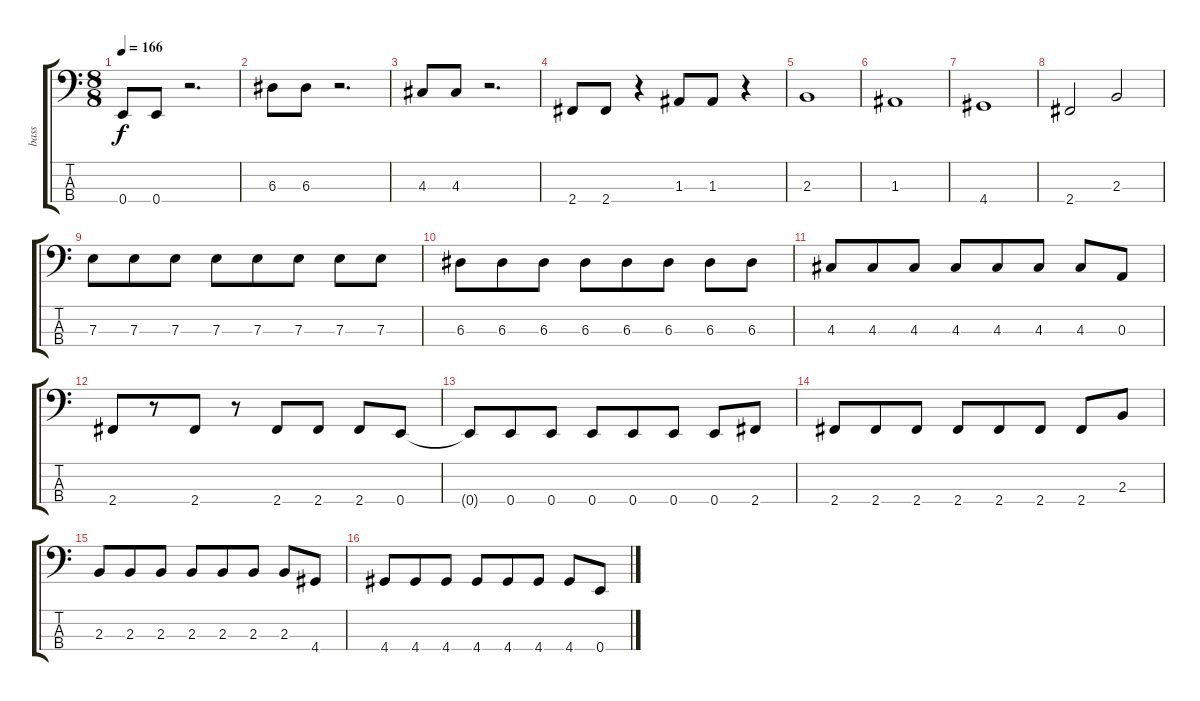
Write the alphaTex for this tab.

\track ("bass" "bass") {instrument electricbasspick}
\staff {score tabs}
\tuning (G2 D2 A1 E1) {hide}
\ts (8 8)
\tempo 166
\clef f4
\ks c
0.4.8{dy f} 0.4.8 r.2{d} |
6.3.8 6.3.8 r.2{d} |
4.3.8 4.3.8 r.2{d} |
2.4.8 2.4.8 r.4 1.3.8 1.3.8 r.4 |
2.3.1{volume 4} |
1.3.1 |
4.4.1 |
2.4.2 2.3.2 |
7.3.8{volume 13} 7.3.8 7.3.8 7.3.8 7.3.8 7.3.8 7.3.8 7.3.8 |
6.3.8 6.3.8 6.3.8 6.3.8 6.3.8 6.3.8 6.3.8 6.3.8 |
4.3.8 4.3.8 4.3.8 4.3.8 4.3.8 4.3.8 4.3.8 0.3.8 |
2.4.8 r.8 2.4.8 r.8 2.4.8 2.4.8 2.4.8 0.4.8 |
0.4{t}.8 0.4.8 0.4.8 0.4.8 0.4.8 0.4.8 0.4.8 2.4.8 |
2.4.8 2.4.8 2.4.8 2.4.8 2.4.8 2.4.8 2.4.8 2.3.8 |
2.3.8 2.3.8 2.3.8 2.3.8 2.3.8 2.3.8 2.3.8 4.4.8 |
4.4.8 4.4.8 4.4.8 4.4.8 4.4.8 4.4.8 4.4.8 0.4.8
